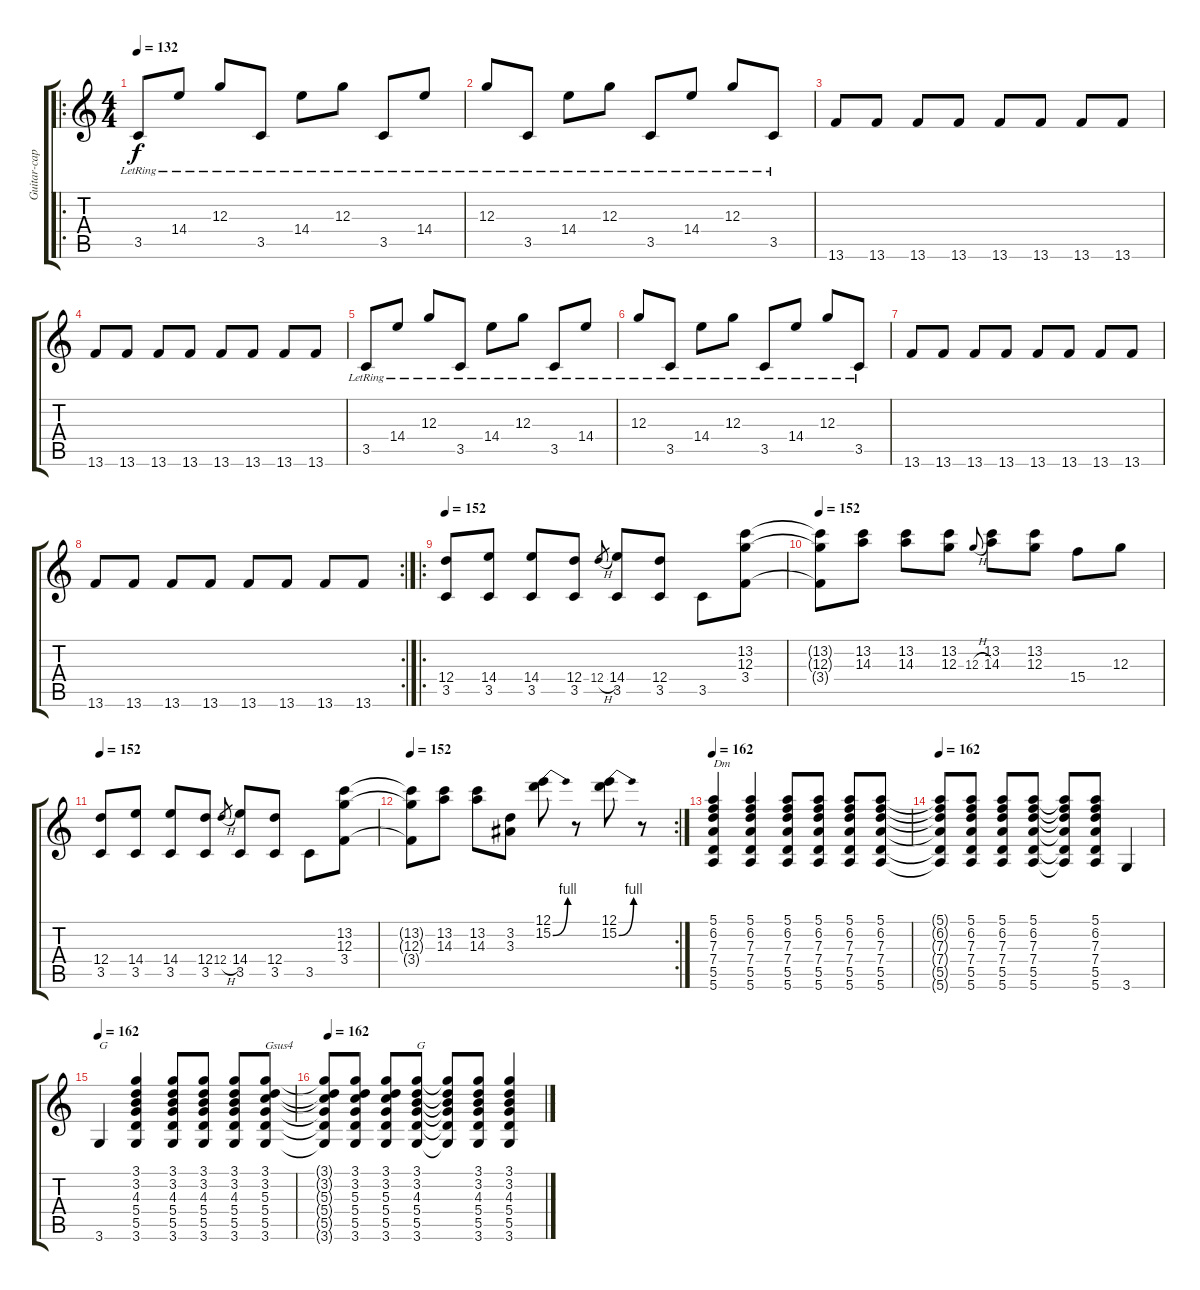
\track ("Guitar-capo3" "Guitar-cap") {instrument electricguitarclean}
\staff {score tabs}
\tuning (E4 B3 G3 D3 A2 E2) {hide}
\ro
\ts (4 4)
\tempo 132
\clef g2
\ks c
3.5{lr}.8{dy f} 14.4{lr}.8 12.3{lr}.8 3.5{lr}.8 14.4{lr}.8 12.3{lr}.8 3.5{lr}.8 14.4{lr}.8 |
12.3{lr}.8 3.5{lr}.8 14.4{lr}.8 12.3{lr}.8 3.5{lr}.8 14.4{lr}.8 12.3{lr}.8 3.5{lr}.8 |
13.6.8 13.6.8 13.6.8 13.6.8 13.6.8 13.6.8 13.6.8 13.6.8 |
13.6.8 13.6.8 13.6.8 13.6.8 13.6.8 13.6.8 13.6.8 13.6.8 |
3.5{lr}.8 14.4{lr}.8 12.3{lr}.8 3.5{lr}.8 14.4{lr}.8 12.3{lr}.8 3.5{lr}.8 14.4{lr}.8 |
12.3{lr}.8 3.5{lr}.8 14.4{lr}.8 12.3{lr}.8 3.5{lr}.8 14.4{lr}.8 12.3{lr}.8 3.5{lr}.8 |
13.6.8 13.6.8 13.6.8 13.6.8 13.6.8 13.6.8 13.6.8 13.6.8 |
\rc 2
13.6.8 13.6.8 13.6.8 13.6.8 13.6.8 13.6.8 13.6.8 13.6.8 |
\ro
\tempo 152
(12.4 3.5).8 (14.4 3.5).8 (14.4 3.5).8 (12.4 3.5).8 12.4{h}.8{gr} (14.4 3.5).8 (12.4 3.5).8 3.5.8 (13.2 12.3 3.4).8 |
\tempo 152
(13.2{t} 12.3{t} 3.4{t}).8 (13.2 14.3).8 (13.2 14.3).8 (13.2 12.3).8 12.3{h}.8{gr onbeat} (13.2 14.3).8 (13.2 12.3).8 15.4.8 12.3.8 |
\tempo 152
(12.4 3.5).8 (14.4 3.5).8 (14.4 3.5).8 (12.4 3.5).8 12.4{h}.8{gr} (14.4 3.5).8 (12.4 3.5).8 3.5.8 (13.2 12.3 3.4).8 |
\rc 2
\tempo 152
(13.2{t} 12.3{t} 3.4{t}).8 (13.2 14.3).8 (13.2 14.3).8 (3.2 3.3).8 (12.1 15.2{be (bend 0 0 60 4)}).8 r.8 (12.1 15.2{be (bend 0 0 60 4)}).8 r.8 |
\tempo 162
(5.1 6.2 7.3 7.4 5.5 5.6).4{txt "Dm" instrument overdrivenguitar} (5.1 6.2 7.3 7.4 5.5 5.6).4 (5.1 6.2 7.3 7.4 5.5 5.6).8 (5.1 6.2 7.3 7.4 5.5 5.6).8 (5.1 6.2 7.3 7.4 5.5 5.6).8 (5.1 6.2 7.3 7.4 5.5 5.6).8 |
\tempo 162
(5.1{t} 6.2{t} 7.3{t} 7.4{t} 5.5{t} 5.6{t}).8 (5.1 6.2 7.3 7.4 5.5 5.6).8 (5.1 6.2 7.3 7.4 5.5 5.6).8 (5.1 6.2 7.3 7.4 5.5 5.6).8 (5.1{t} 6.2{t} 7.3{t} 7.4{t} 5.5{t} 5.6{t}).8 (5.1 6.2 7.3 7.4 5.5 5.6).8 3.6.4 |
\tempo 162
3.6.4{txt "G"} (3.1 3.2 4.3 5.4 5.5 3.6).4 (3.1 3.2 4.3 5.4 5.5 3.6).8 (3.1 3.2 4.3 5.4 5.5 3.6).8 (3.1 3.2 4.3 5.4 5.5 3.6).8 (3.1 3.2 5.3 5.4 5.5 3.6).8{txt "Gsus4"} |
\tempo 162
(3.1{t} 3.2{t} 5.3{t} 5.4{t} 5.5{t} 3.6{t}).8 (3.1 3.2 5.3 5.4 5.5 3.6).8 (3.1 3.2 5.3 5.4 5.5 3.6).8 (3.1 3.2 4.3 5.4 5.5 3.6).8{txt "G"} (3.1{t} 3.2{t} 4.3{t} 5.4{t} 5.5{t} 3.6{t}).8 (3.1 3.2 4.3 5.4 5.5 3.6).8 (3.1 3.2 4.3 5.4 5.5 3.6).4
